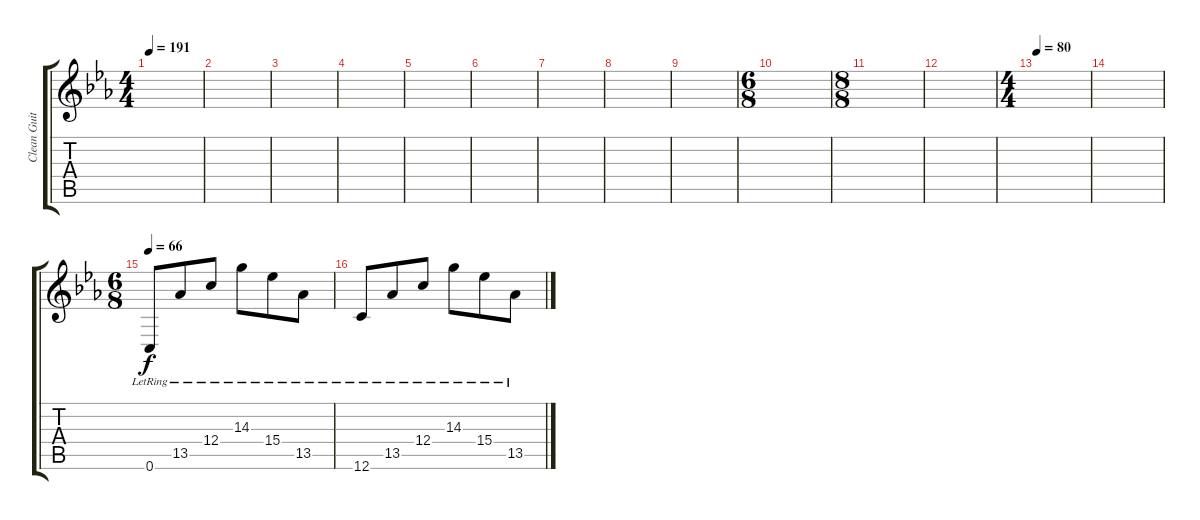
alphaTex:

\track ("Clean Guitar" "Clean Guit") {instrument electricguitarjazz}
\staff {score tabs}
\tuning (D4 A3 F3 C3 G2 C2) {hide}
\ts (4 4)
\tempo 191
\clef g2
\ks cminor
|
|
|
|
|
|
|
|
|
\ts (6 8)
|
\ts (8 8)
|
|
\ts (4 4)
\tempo 80
|
|
\ts (6 8)
\tempo 66
0.6{lr}.8{volume 7} 13.5{lr}.8 12.4{lr}.8 14.3{lr}.8 15.4{lr}.8 13.5{lr}.8 |
12.6{lr}.8 13.5{lr}.8 12.4{lr}.8 14.3{lr}.8 15.4{lr}.8 13.5{lr}.8
